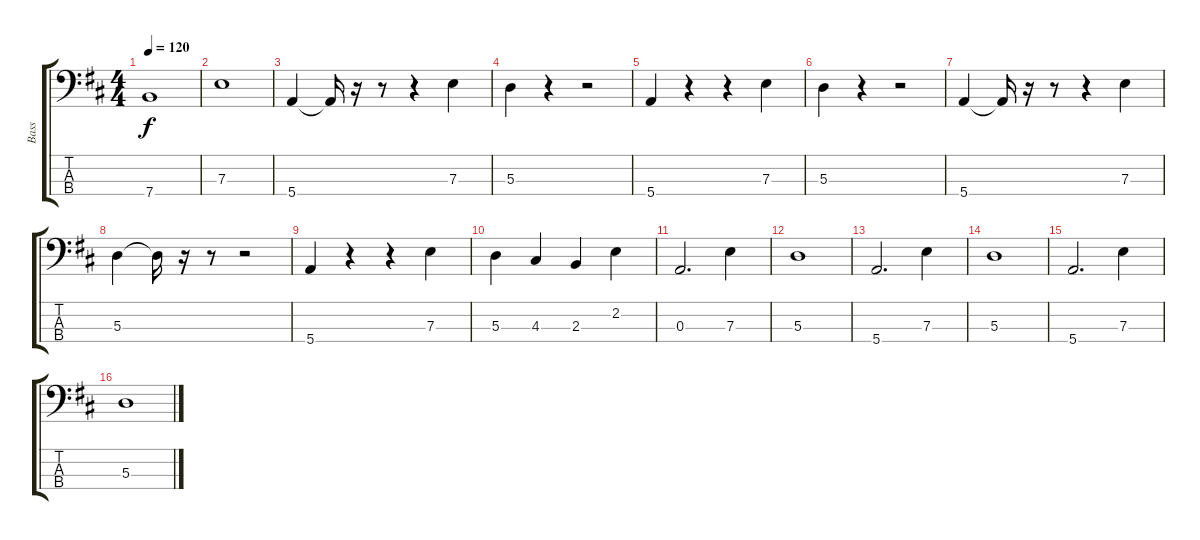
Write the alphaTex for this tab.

\track ("Bass" "Bass") {instrument electricbasspick}
\staff {score tabs}
\tuning (G2 D2 A1 E1) {hide}
\ts (4 4)
\tempo 120
\clef f4
\ks d
7.4.1{dy f} |
7.3.1 |
5.4.4 5.4{t}.16 r.16 r.8 r.4 7.3.4 |
5.3.4 r.4 r.2 |
5.4.4 r.4 r.4 7.3.4 |
5.3.4 r.4 r.2 |
5.4.4 5.4{t}.16 r.16 r.8 r.4 7.3.4 |
5.3.4 5.3{t}.16 r.16 r.8 r.2 |
5.4.4 r.4 r.4 7.3.4 |
5.3.4 4.3.4 2.3.4 2.2.4 |
0.3.2{d} 7.3.4 |
5.3.1 |
5.4.2{d} 7.3.4 |
5.3.1 |
5.4.2{d} 7.3.4 |
5.3.1
